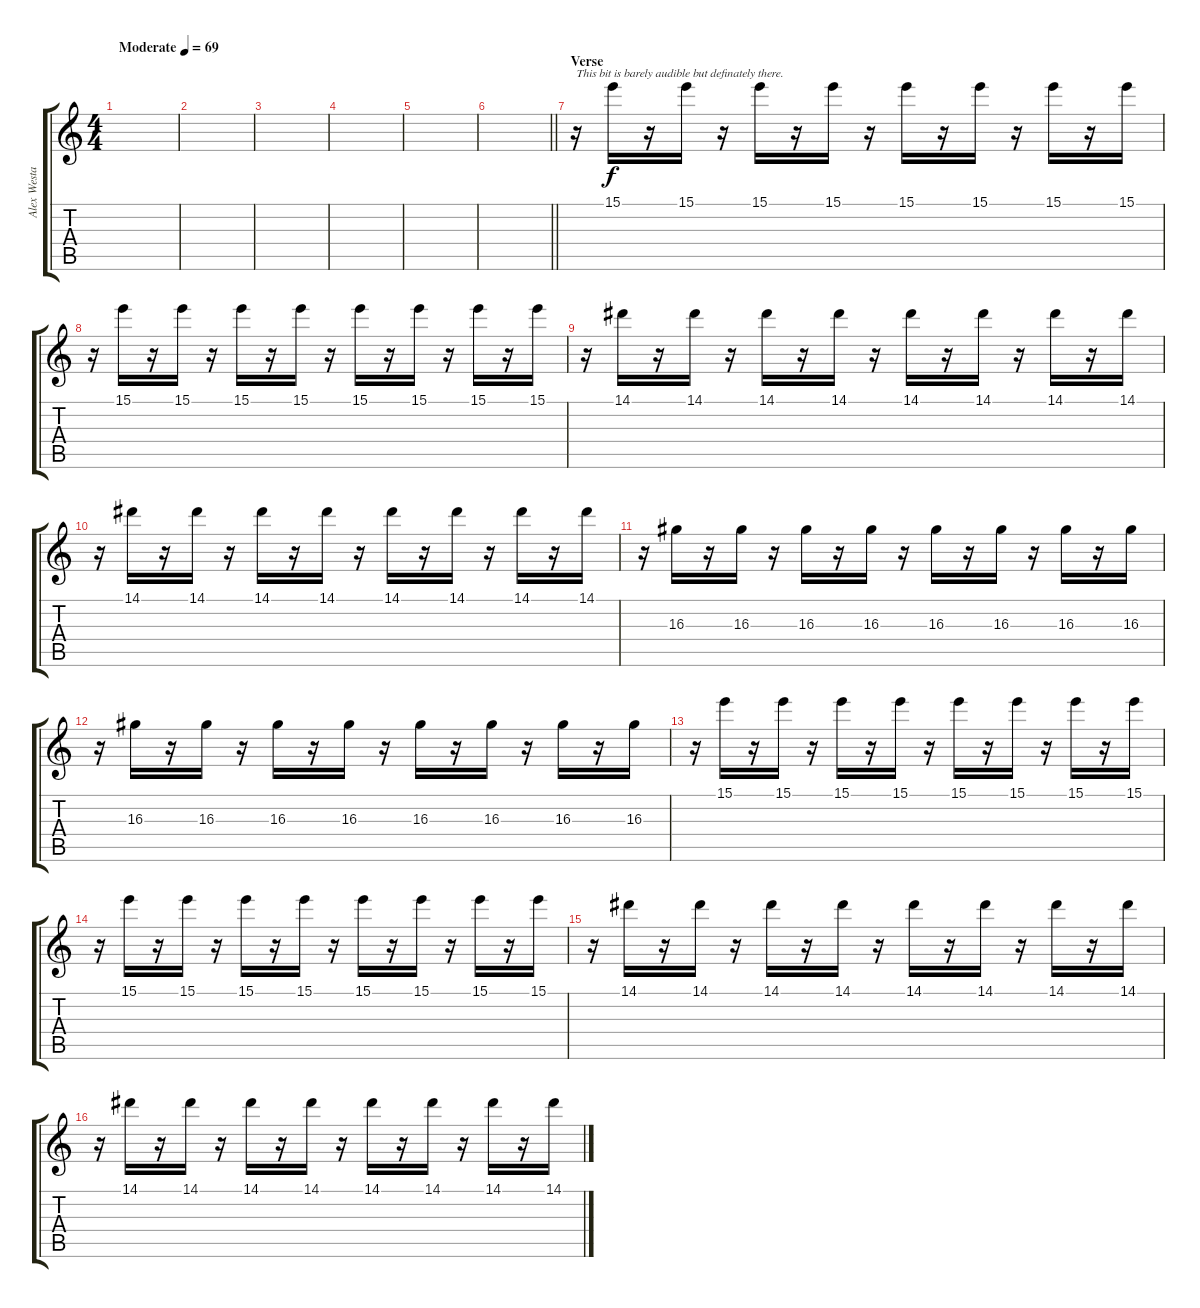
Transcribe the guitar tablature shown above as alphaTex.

\track ("Alex Westaway" "Alex Westa") {instrument electricguitarjazz}
\staff {score tabs}
\tuning (Db4 Ab3 E3 B2 Gb2 B1) {hide}
\ts (4 4)
\tempo (69 "Moderate")
\clef g2
\ks c
|
|
|
|
|
\barLineRight lightlight
|
\section ("" "Verse")
r.16{txt "This bit is barely audible but definately there."} 15.1.16 r.16 15.1.16 r.16 15.1.16 r.16 15.1.16 r.16 15.1.16 r.16 15.1.16 r.16 15.1.16 r.16 15.1.16 |
r.16 15.1.16 r.16 15.1.16 r.16 15.1.16 r.16 15.1.16 r.16 15.1.16 r.16 15.1.16 r.16 15.1.16 r.16 15.1.16 |
r.16 14.1.16 r.16 14.1.16 r.16 14.1.16 r.16 14.1.16 r.16 14.1.16 r.16 14.1.16 r.16 14.1.16 r.16 14.1.16 |
r.16 14.1.16 r.16 14.1.16 r.16 14.1.16 r.16 14.1.16 r.16 14.1.16 r.16 14.1.16 r.16 14.1.16 r.16 14.1.16 |
r.16 16.3.16 r.16 16.3.16 r.16 16.3.16 r.16 16.3.16 r.16 16.3.16 r.16 16.3.16 r.16 16.3.16 r.16 16.3.16 |
r.16 16.3.16 r.16 16.3.16 r.16 16.3.16 r.16 16.3.16 r.16 16.3.16 r.16 16.3.16 r.16 16.3.16 r.16 16.3.16 |
r.16 15.1.16 r.16 15.1.16 r.16 15.1.16 r.16 15.1.16 r.16 15.1.16 r.16 15.1.16 r.16 15.1.16 r.16 15.1.16 |
r.16 15.1.16 r.16 15.1.16 r.16 15.1.16 r.16 15.1.16 r.16 15.1.16 r.16 15.1.16 r.16 15.1.16 r.16 15.1.16 |
r.16 14.1.16 r.16 14.1.16 r.16 14.1.16 r.16 14.1.16 r.16 14.1.16 r.16 14.1.16 r.16 14.1.16 r.16 14.1.16 |
r.16 14.1.16 r.16 14.1.16 r.16 14.1.16 r.16 14.1.16 r.16 14.1.16 r.16 14.1.16 r.16 14.1.16 r.16 14.1.16
